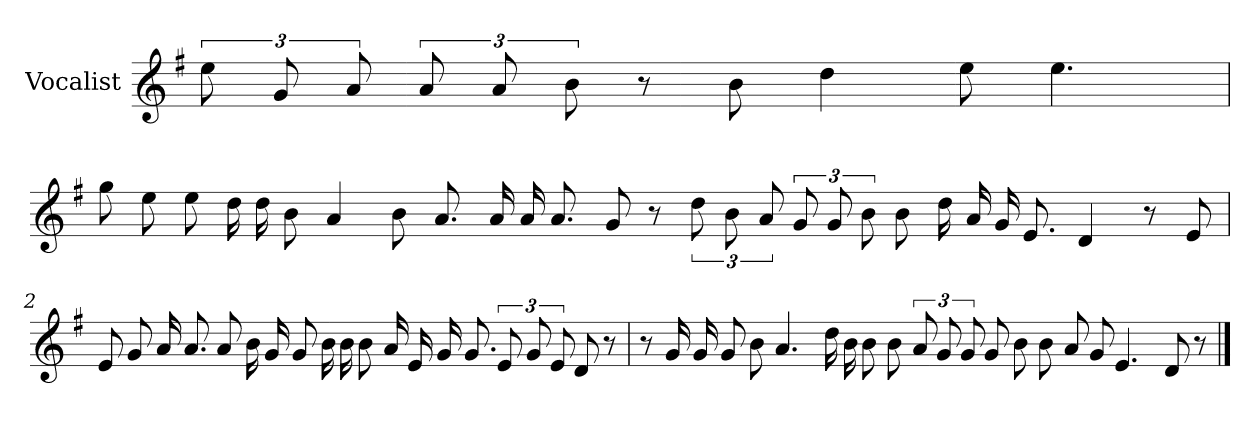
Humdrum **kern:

**kern
*part1
*staff1
*I"Vocalist
*k[f#]
*G:
=
12ee
12g
12a
12a
12a
12b
8r
8b
4dd
8ee
4.ee
=1
8gg
8ee
8ee
16dd
16dd
8b
4a
8b
8.a
16a
16a
8.a
8g
8r
12dd
12b
12a
12g
12g
12b
8b
16dd
16a
16g
8.e
4d
8r
8e
=2
8e
8g
16a
8.a
8a
16b
16g
8g
16b
16b
8b
16a
16e
16g
8.g
12e
12g
12e
8d
8r
=3
8r
16g
16g
8g
8b
4.a
16dd
16b
8b
8b
12a
12g
12g
8g
8b
8b
8a
8g
4.e
8d
8r
==
*-
